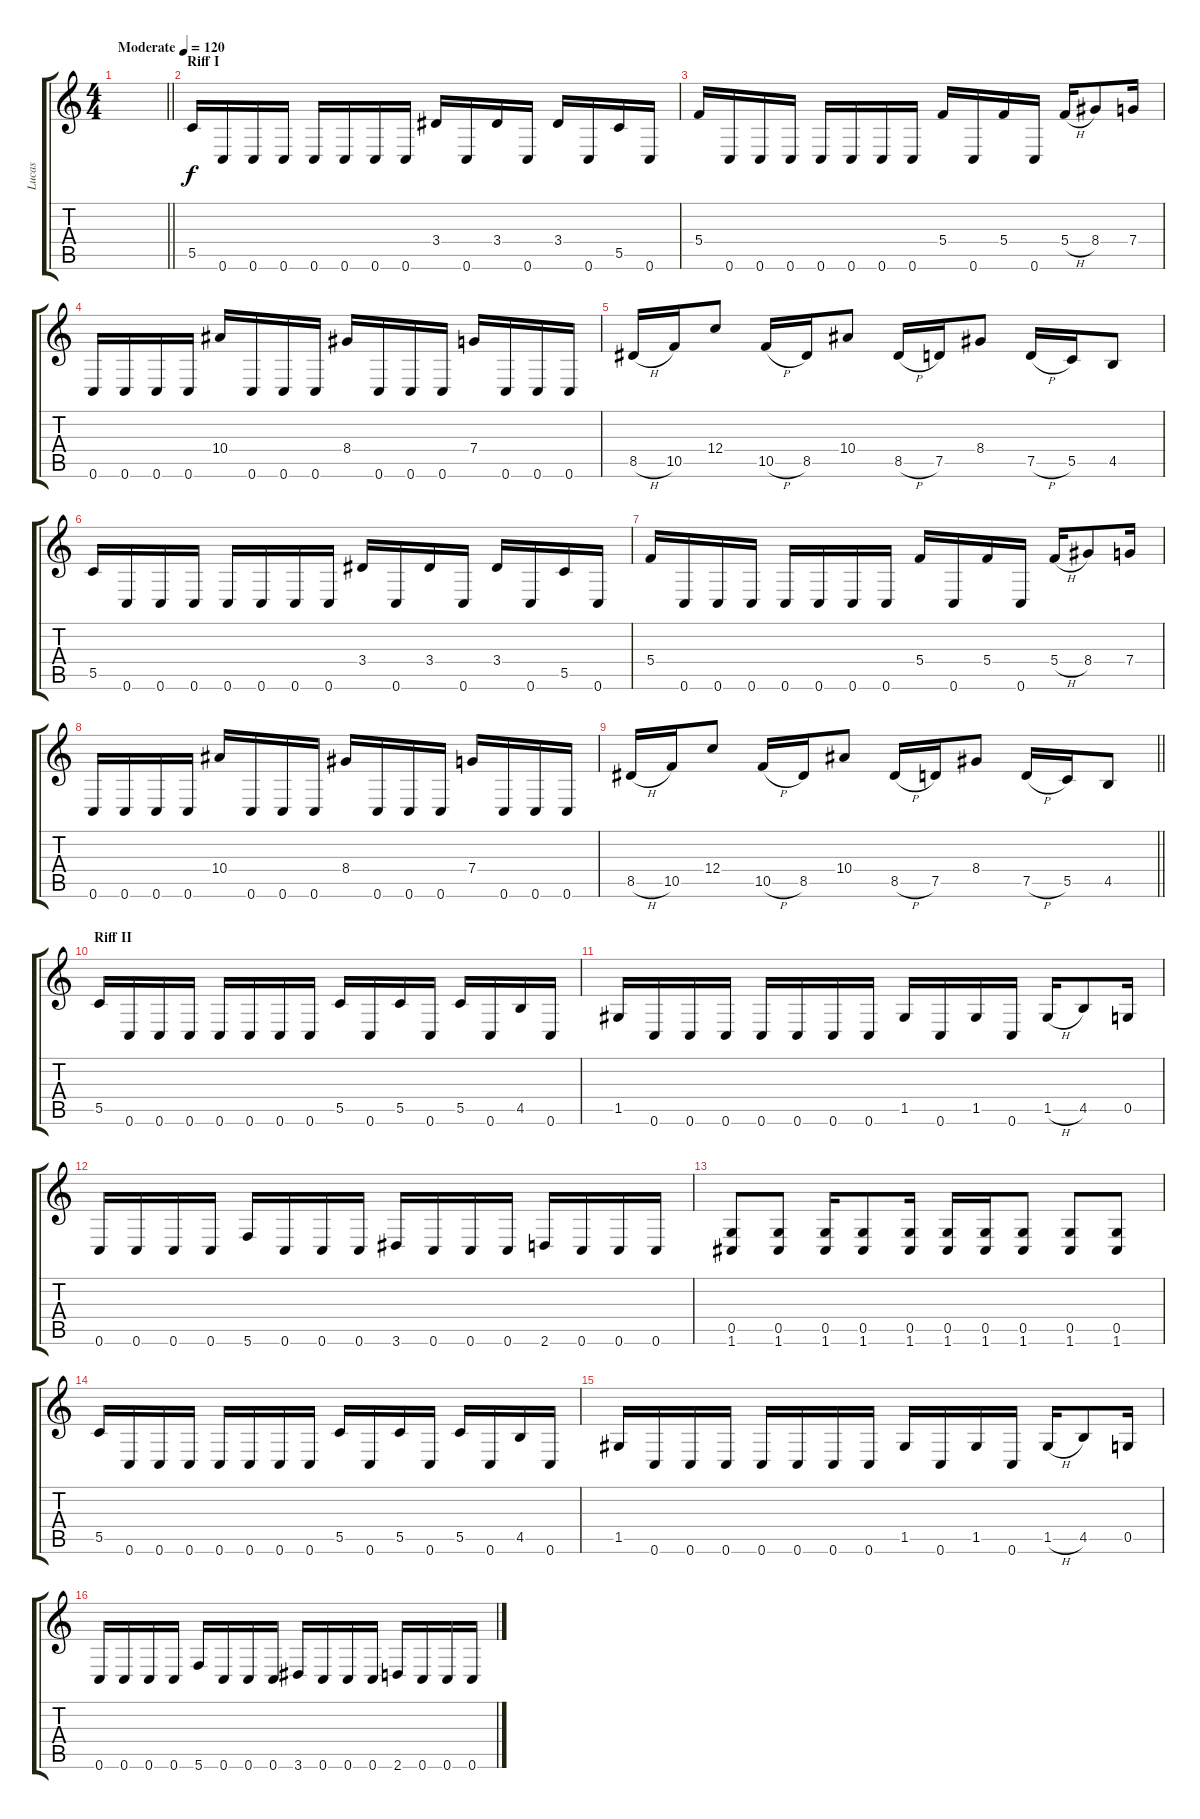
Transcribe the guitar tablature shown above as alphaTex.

\track ("Lucas" "Lucas") {instrument overdrivenguitar}
\staff {score tabs}
\tuning (D4 A3 F3 C3 G2 C2) {hide}
\ts (4 4)
\tempo (120 "Moderate")
\clef g2
\barLineRight lightlight
\ks c
|
\section ("" "Riff I")
5.5.16 0.6.16 0.6.16 0.6.16 0.6.16 0.6.16 0.6.16 0.6.16 3.4.16 0.6.16 3.4.16 0.6.16 3.4.16 0.6.16 5.5.16 0.6.16 |
5.4.16 0.6.16 0.6.16 0.6.16 0.6.16 0.6.16 0.6.16 0.6.16 5.4.16 0.6.16 5.4.16 0.6.16 5.4{h}.16 8.4.8 7.4.16 |
0.6.16 0.6.16 0.6.16 0.6.16 10.4.16 0.6.16 0.6.16 0.6.16 8.4.16 0.6.16 0.6.16 0.6.16 7.4.16 0.6.16 0.6.16 0.6.16 |
8.5{h}.16 10.5.16 12.4.8 10.5{h}.16 8.5.16 10.4.8 8.5{h}.16 7.5.16 8.4.8 7.5{h}.16 5.5.16 4.5.8 |
5.5.16 0.6.16 0.6.16 0.6.16 0.6.16 0.6.16 0.6.16 0.6.16 3.4.16 0.6.16 3.4.16 0.6.16 3.4.16 0.6.16 5.5.16 0.6.16 |
5.4.16 0.6.16 0.6.16 0.6.16 0.6.16 0.6.16 0.6.16 0.6.16 5.4.16 0.6.16 5.4.16 0.6.16 5.4{h}.16 8.4.8 7.4.16 |
0.6.16 0.6.16 0.6.16 0.6.16 10.4.16 0.6.16 0.6.16 0.6.16 8.4.16 0.6.16 0.6.16 0.6.16 7.4.16 0.6.16 0.6.16 0.6.16 |
\barLineRight lightlight
8.5{h}.16 10.5.16 12.4.8 10.5{h}.16 8.5.16 10.4.8 8.5{h}.16 7.5.16 8.4.8 7.5{h}.16 5.5.16 4.5.8 |
\section ("" "Riff II")
5.5.16 0.6.16 0.6.16 0.6.16 0.6.16 0.6.16 0.6.16 0.6.16 5.5.16 0.6.16 5.5.16 0.6.16 5.5.16 0.6.16 4.5.16 0.6.16 |
1.5.16 0.6.16 0.6.16 0.6.16 0.6.16 0.6.16 0.6.16 0.6.16 1.5.16 0.6.16 1.5.16 0.6.16 1.5{h}.16 4.5.8 0.5.16 |
0.6.16 0.6.16 0.6.16 0.6.16 5.6.16 0.6.16 0.6.16 0.6.16 3.6.16 0.6.16 0.6.16 0.6.16 2.6.16 0.6.16 0.6.16 0.6.16 |
(0.5 1.6).8 (0.5 1.6).8 (0.5 1.6).16 (0.5 1.6).8 (0.5 1.6).16 (0.5 1.6).16 (0.5 1.6).16 (0.5 1.6).8 (0.5 1.6).8 (0.5 1.6).8 |
5.5.16 0.6.16 0.6.16 0.6.16 0.6.16 0.6.16 0.6.16 0.6.16 5.5.16 0.6.16 5.5.16 0.6.16 5.5.16 0.6.16 4.5.16 0.6.16 |
1.5.16 0.6.16 0.6.16 0.6.16 0.6.16 0.6.16 0.6.16 0.6.16 1.5.16 0.6.16 1.5.16 0.6.16 1.5{h}.16 4.5.8 0.5.16 |
0.6.16 0.6.16 0.6.16 0.6.16 5.6.16 0.6.16 0.6.16 0.6.16 3.6.16 0.6.16 0.6.16 0.6.16 2.6.16 0.6.16 0.6.16 0.6.16
